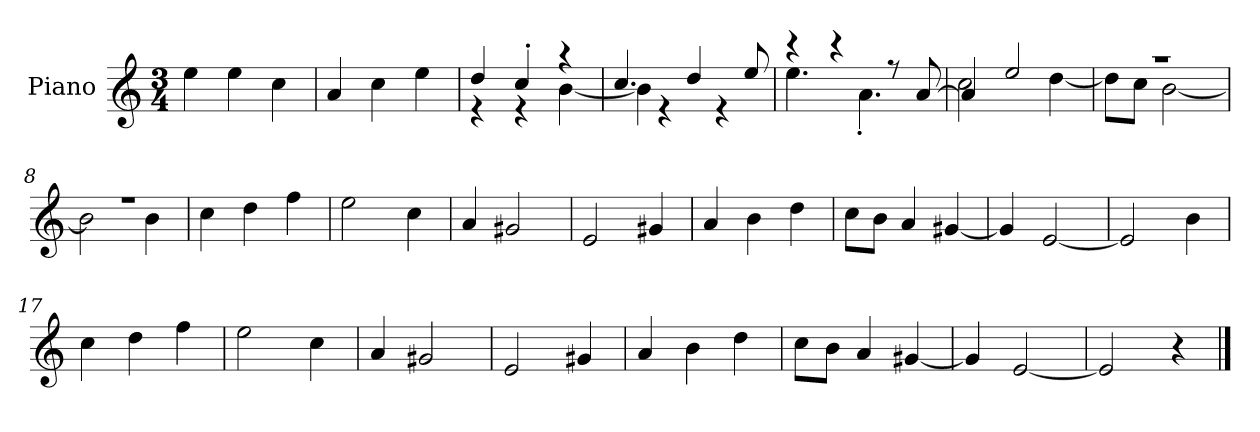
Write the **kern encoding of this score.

**kern
*part1
*staff1
*I"Piano
*I'P-no
*clefG2
*k[]
*M3/4
*MM179
=1
4ee\
4ee\
4cc\
=2
4a/
4cc\
4ee\
=3
*^
4dd/	4r
4cc'/	4r
4r	[4b\
=4	=4
4.cc/	4b\]
.	4r
4dd/	.
.	4r
8ee/	.
=5	=5
4r	4.ee\
4r	.
.	4.a'\
8r	.
[8a/	.
=6	=6
4a/]	2cc\
2ee/	.
.	[4dd\
=7	=7
2.r	8dd\L]
.	8cc\J
.	[2b\
=8	=8
2.r	2b\]
.	4b\
*v	*v
=9
4cc\
4dd\
4ff\
!!LO:LB:g=z
=10
2ee\
4cc\
=11
4a/
2g#X/
=12
2e/
4g#X/
=13
4a/
4b\
4dd\
=14
8cc\L
8b\J
4a/
[4g#X/
=15
4g#/]
[2e/
=16
2e/]
4b\
=17
4cc\
4dd\
4ff\
=18
2ee\
4cc\
=19
4a/
2g#X/
=20
2e/
4g#X/
=21
4a/
4b\
4dd\
!!LO:LB:g=z
=22
8cc\L
8b\J
4a/
[4g#X/
=23
4g#/]
[2e/
=24
2e/]
4r
==
*-
